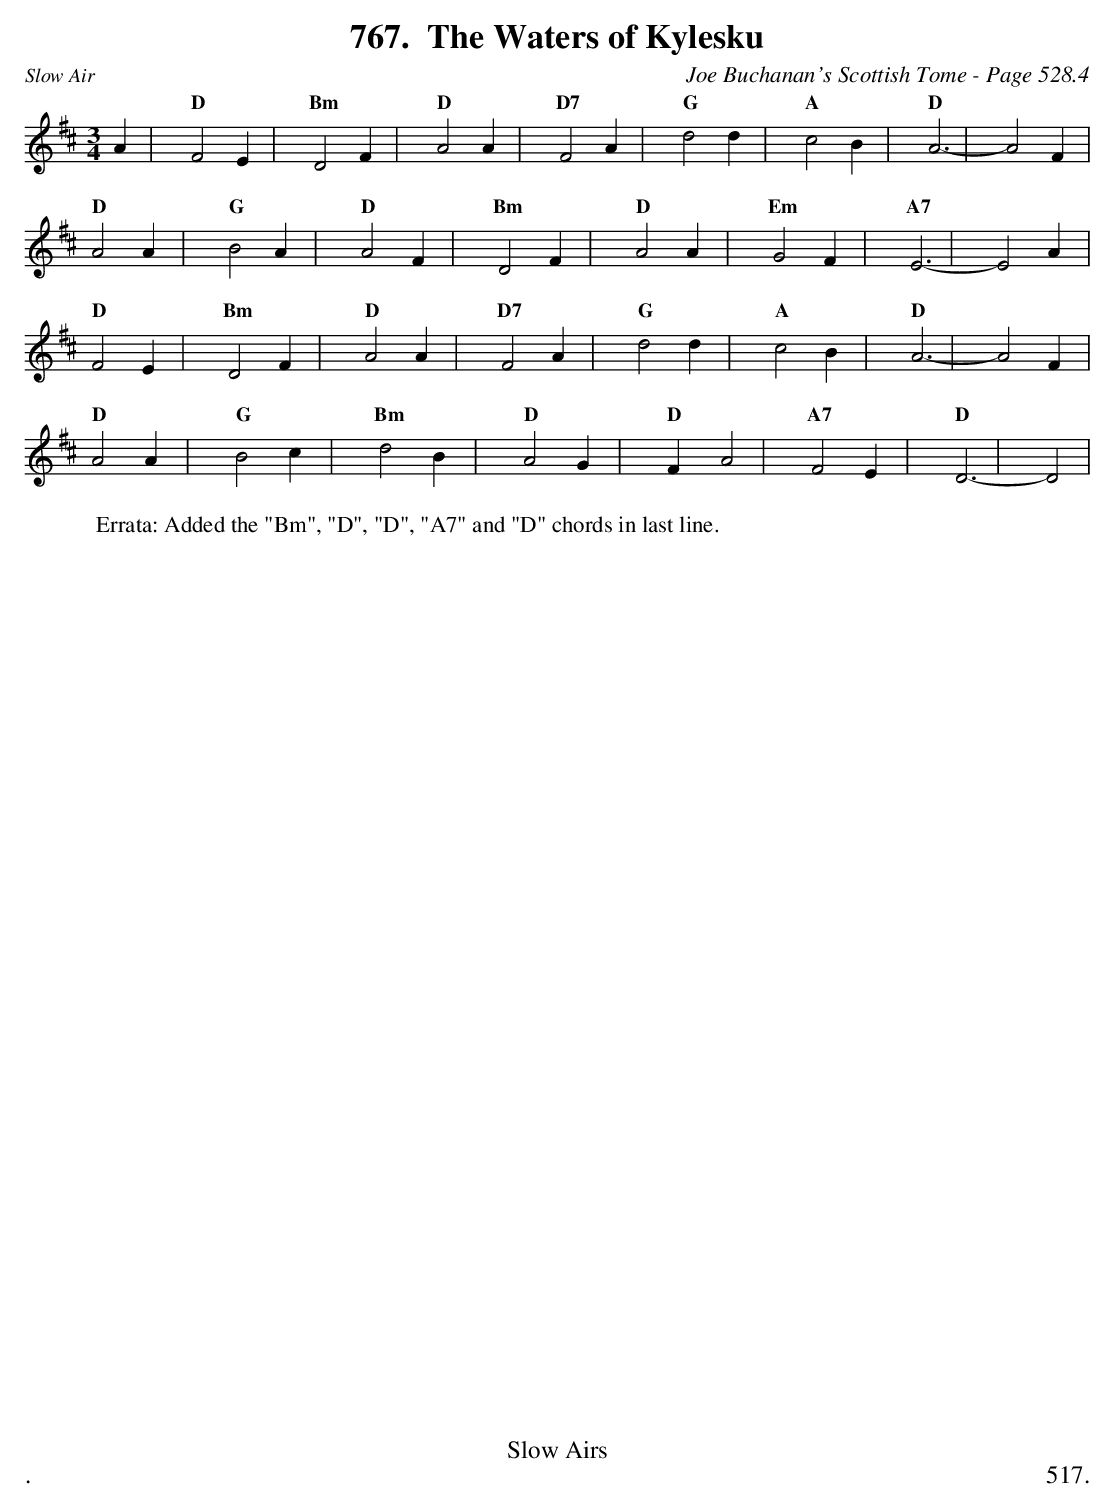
X:1
T:Waters of Kylesku, The
C:Joe Buchanan's Scottish Tome - Page 528.4
L:1/4
M:3/4
K:D
A | "D"F2 E | "Bm"D2 F | "D"A2 A | "D7"F2 A | "G"d2 d | "A"c2 B | "D"A3- | A2 F |
"D"A2 A | "G"B2 A | "D"A2 F | "Bm"D2 F | "D"A2 A | "Em"G2 F | "A7"E3- | E2 A |
"D"F2 E | "Bm"D2 F | "D"A2 A | "D7"F2 A | "G"d2 d | "A"c2 B | "D"A3- | A2 F |
"D"A2 A | "G"B2 c | "Bm"d2 B | "D"A2 G | "D"F A2 | "A7"F2 E | "D"D3- | D2 |
W:Errata: Added the "Bm", "D", "D", "A7" and "D" chords in last line.
